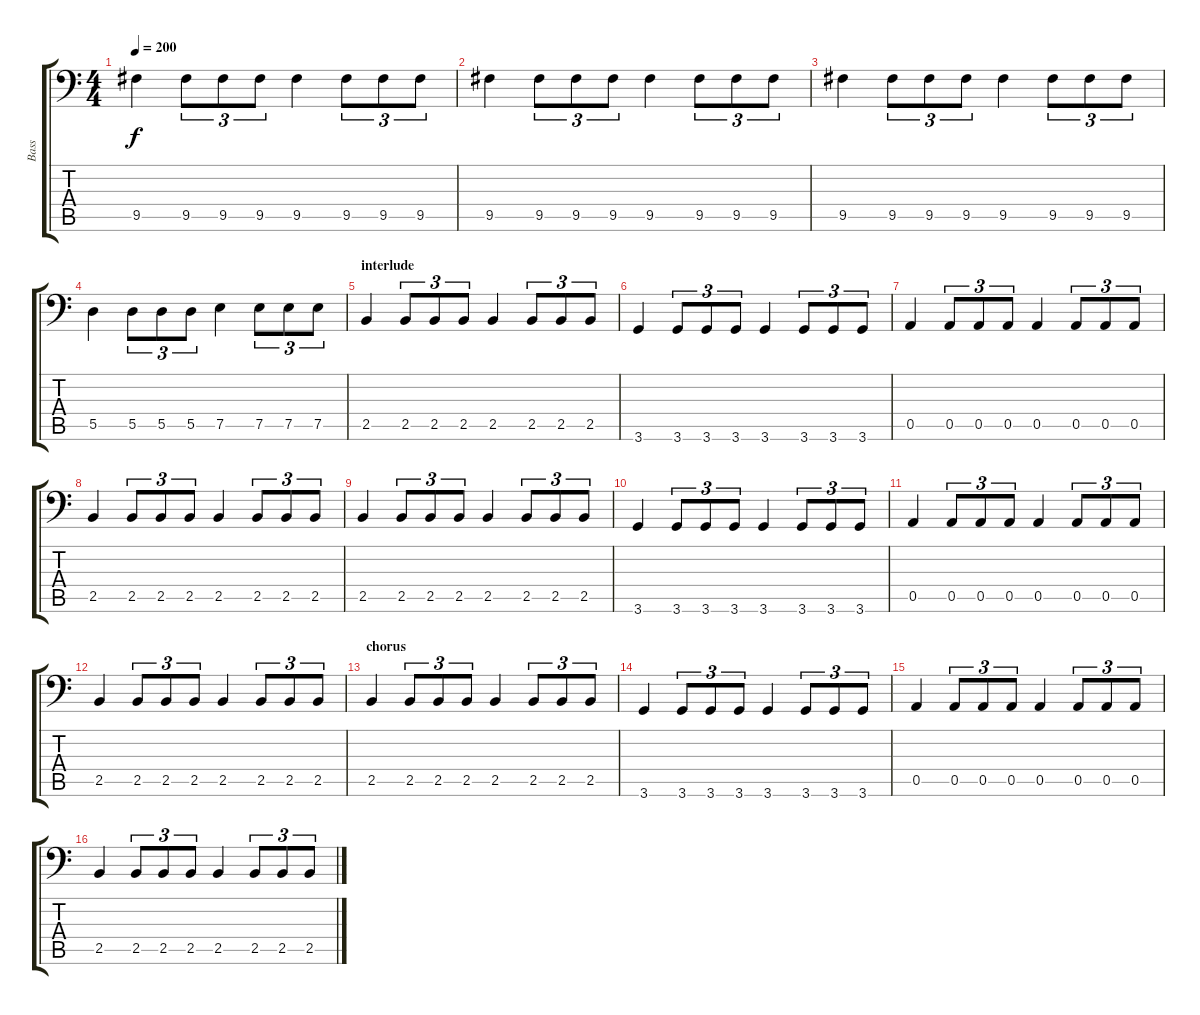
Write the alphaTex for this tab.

\track ("Bass" "Bass") {instrument electricbassfinger}
\staff {score tabs}
\tuning (E3 B2 G2 D2 A1 E1) {hide}
\ts (4 4)
\tempo 200
\clef f4
\ks c
9.5.4{dy f} 9.5.8{tu (3 2)} 9.5.8{tu (3 2)} 9.5.8{tu (3 2)} 9.5.4 9.5.8{tu (3 2)} 9.5.8{tu (3 2)} 9.5.8{tu (3 2)} |
9.5.4 9.5.8{tu (3 2)} 9.5.8{tu (3 2)} 9.5.8{tu (3 2)} 9.5.4 9.5.8{tu (3 2)} 9.5.8{tu (3 2)} 9.5.8{tu (3 2)} |
9.5.4 9.5.8{tu (3 2)} 9.5.8{tu (3 2)} 9.5.8{tu (3 2)} 9.5.4 9.5.8{tu (3 2)} 9.5.8{tu (3 2)} 9.5.8{tu (3 2)} |
5.5.4 5.5.8{tu (3 2)} 5.5.8{tu (3 2)} 5.5.8{tu (3 2)} 7.5.4 7.5.8{tu (3 2)} 7.5.8{tu (3 2)} 7.5.8{tu (3 2)} |
\section ("" "interlude")
2.5.4 2.5.8{tu (3 2)} 2.5.8{tu (3 2)} 2.5.8{tu (3 2)} 2.5.4 2.5.8{tu (3 2)} 2.5.8{tu (3 2)} 2.5.8{tu (3 2)} |
3.6.4 3.6.8{tu (3 2)} 3.6.8{tu (3 2)} 3.6.8{tu (3 2)} 3.6.4 3.6.8{tu (3 2)} 3.6.8{tu (3 2)} 3.6.8{tu (3 2)} |
0.5.4 0.5.8{tu (3 2)} 0.5.8{tu (3 2)} 0.5.8{tu (3 2)} 0.5.4 0.5.8{tu (3 2)} 0.5.8{tu (3 2)} 0.5.8{tu (3 2)} |
2.5.4 2.5.8{tu (3 2)} 2.5.8{tu (3 2)} 2.5.8{tu (3 2)} 2.5.4 2.5.8{tu (3 2)} 2.5.8{tu (3 2)} 2.5.8{tu (3 2)} |
2.5.4 2.5.8{tu (3 2)} 2.5.8{tu (3 2)} 2.5.8{tu (3 2)} 2.5.4 2.5.8{tu (3 2)} 2.5.8{tu (3 2)} 2.5.8{tu (3 2)} |
3.6.4 3.6.8{tu (3 2)} 3.6.8{tu (3 2)} 3.6.8{tu (3 2)} 3.6.4 3.6.8{tu (3 2)} 3.6.8{tu (3 2)} 3.6.8{tu (3 2)} |
0.5.4 0.5.8{tu (3 2)} 0.5.8{tu (3 2)} 0.5.8{tu (3 2)} 0.5.4 0.5.8{tu (3 2)} 0.5.8{tu (3 2)} 0.5.8{tu (3 2)} |
2.5.4 2.5.8{tu (3 2)} 2.5.8{tu (3 2)} 2.5.8{tu (3 2)} 2.5.4 2.5.8{tu (3 2)} 2.5.8{tu (3 2)} 2.5.8{tu (3 2)} |
\section ("" "chorus")
2.5.4 2.5.8{tu (3 2)} 2.5.8{tu (3 2)} 2.5.8{tu (3 2)} 2.5.4 2.5.8{tu (3 2)} 2.5.8{tu (3 2)} 2.5.8{tu (3 2)} |
3.6.4 3.6.8{tu (3 2)} 3.6.8{tu (3 2)} 3.6.8{tu (3 2)} 3.6.4 3.6.8{tu (3 2)} 3.6.8{tu (3 2)} 3.6.8{tu (3 2)} |
0.5.4 0.5.8{tu (3 2)} 0.5.8{tu (3 2)} 0.5.8{tu (3 2)} 0.5.4 0.5.8{tu (3 2)} 0.5.8{tu (3 2)} 0.5.8{tu (3 2)} |
2.5.4 2.5.8{tu (3 2)} 2.5.8{tu (3 2)} 2.5.8{tu (3 2)} 2.5.4 2.5.8{tu (3 2)} 2.5.8{tu (3 2)} 2.5.8{tu (3 2)}
